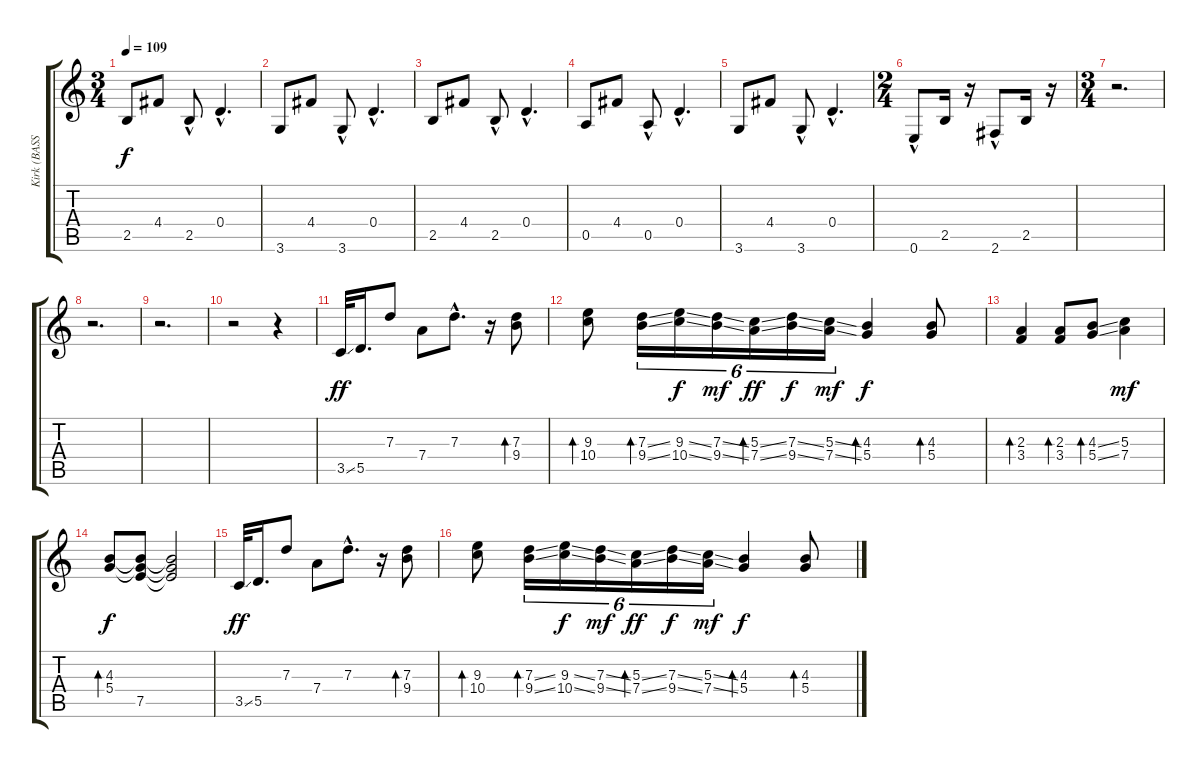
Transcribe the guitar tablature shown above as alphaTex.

\track ("Kirk (BASS)" "Kirk (BASS") {instrument acousticguitarsteel}
\staff {score tabs}
\tuning (E4 B3 G3 D3 A2 E2) {hide}
\ts (3 4)
\tempo 109
\clef g2
\ks c
2.5.8{dy f} 4.4.8 2.5{hac}.8 0.4{hac}.4{d} |
3.6.8 4.4.8 3.6{hac}.8 0.4{hac}.4{d} |
2.5.8 4.4.8 2.5{hac}.8 0.4{hac}.4{d} |
0.5.8 4.4.8 0.5{hac}.8 0.4{hac}.4{d} |
3.6.8 4.4.8 3.6{hac}.8 0.4{hac}.4{d} |
\ts (2 4)
0.6{hac}.8 2.5.16 r.16 2.6{hac}.8 2.5.16 r.16 |
\ts (3 4)
r.2{d} |
r.2{d} |
r.2{d} |
r.2 r.4 |
3.5{ss}.32{dy ff} 5.5.16{d} 7.3.8 7.4.8 7.3{hac}.8{d} r.16 (7.3 9.4).8{bd 120} |
(9.3 10.4).8{bd 120} (7.3{ss} 9.4{ss}).16{tu (6 4) bd 120} (9.3{ss} 10.4{ss}).16{tu (6 4) dy f} (7.3{ss} 9.4{ss}).16{tu (6 4) dy mf} (5.3{ss} 7.4{ss}).16{tu (6 4) bd 120 dy ff} (7.3{ss} 9.4{ss}).16{tu (6 4) dy f} (5.3{ss} 7.4{ss}).16{tu (6 4) dy mf} (4.3 5.4).4{bd 120 dy f} (4.3 5.4).8{bd 120} |
(2.3 3.4).4{bd 120} (2.3 3.4).8{bd 120} (4.3{ss} 5.4{ss}).8{bd 120} (5.3 7.4).4{dy mf} |
(4.3 5.4).8{bd 240 dy f} (4.3{t} 5.4{t} 7.5).8 (4.3{t} 5.4{t} 7.5{t}).2 |
3.5{ss}.32{dy ff} 5.5.16{d} 7.3.8 7.4.8 7.3{hac}.8{d} r.16 (7.3 9.4).8{bd 120} |
(9.3 10.4).8{bd 120} (7.3{ss} 9.4{ss}).16{tu (6 4) bd 120} (9.3{ss} 10.4{ss}).16{tu (6 4) dy f} (7.3{ss} 9.4{ss}).16{tu (6 4) dy mf} (5.3{ss} 7.4{ss}).16{tu (6 4) bd 120 dy ff} (7.3{ss} 9.4{ss}).16{tu (6 4) dy f} (5.3{ss} 7.4{ss}).16{tu (6 4) dy mf} (4.3 5.4).4{bd 120 dy f} (4.3 5.4).8{bd 120}
